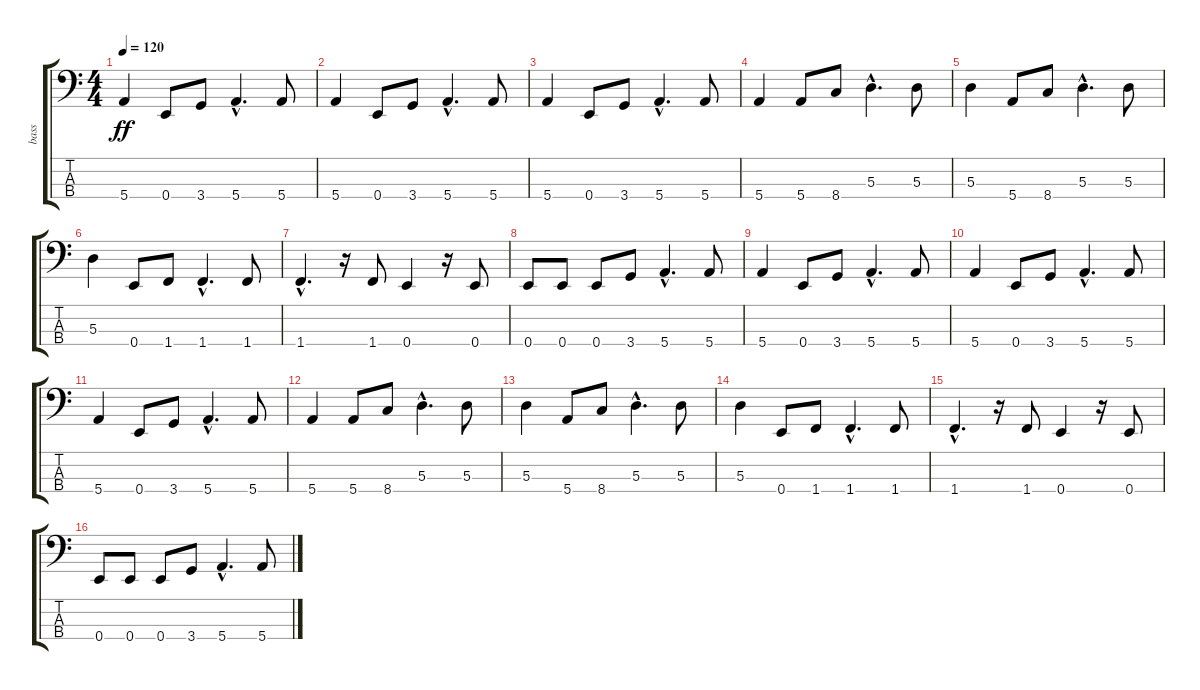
\track ("bass    " "bass    ") {instrument electricbassfinger}
\staff {score tabs}
\tuning (G2 D2 A1 E1) {hide}
\ts (4 4)
\tempo 120
\clef f4
\ks c
5.4.4{dy ff} 0.4.8 3.4.8 5.4{hac}.4{d} 5.4.8 |
5.4.4 0.4.8 3.4.8 5.4{hac}.4{d} 5.4.8 |
5.4.4 0.4.8 3.4.8 5.4{hac}.4{d} 5.4.8 |
5.4.4 5.4.8 8.4.8 5.3{hac}.4{d} 5.3.8 |
5.3.4 5.4.8 8.4.8 5.3{hac}.4{d} 5.3.8 |
5.3.4 0.4.8 1.4.8 1.4{hac}.4{d} 1.4.8 |
1.4{hac}.4{d} r.16 1.4.8 0.4.4 r.16 0.4.8 |
0.4.8 0.4.8 0.4.8 3.4.8 5.4{hac}.4{d} 5.4.8 |
5.4.4 0.4.8 3.4.8 5.4{hac}.4{d} 5.4.8 |
5.4.4 0.4.8 3.4.8 5.4{hac}.4{d} 5.4.8 |
5.4.4 0.4.8 3.4.8 5.4{hac}.4{d} 5.4.8 |
5.4.4 5.4.8 8.4.8 5.3{hac}.4{d} 5.3.8 |
5.3.4 5.4.8 8.4.8 5.3{hac}.4{d} 5.3.8 |
5.3.4 0.4.8 1.4.8 1.4{hac}.4{d} 1.4.8 |
1.4{hac}.4{d} r.16 1.4.8 0.4.4 r.16 0.4.8 |
0.4.8 0.4.8 0.4.8 3.4.8 5.4{hac}.4{d} 5.4.8
